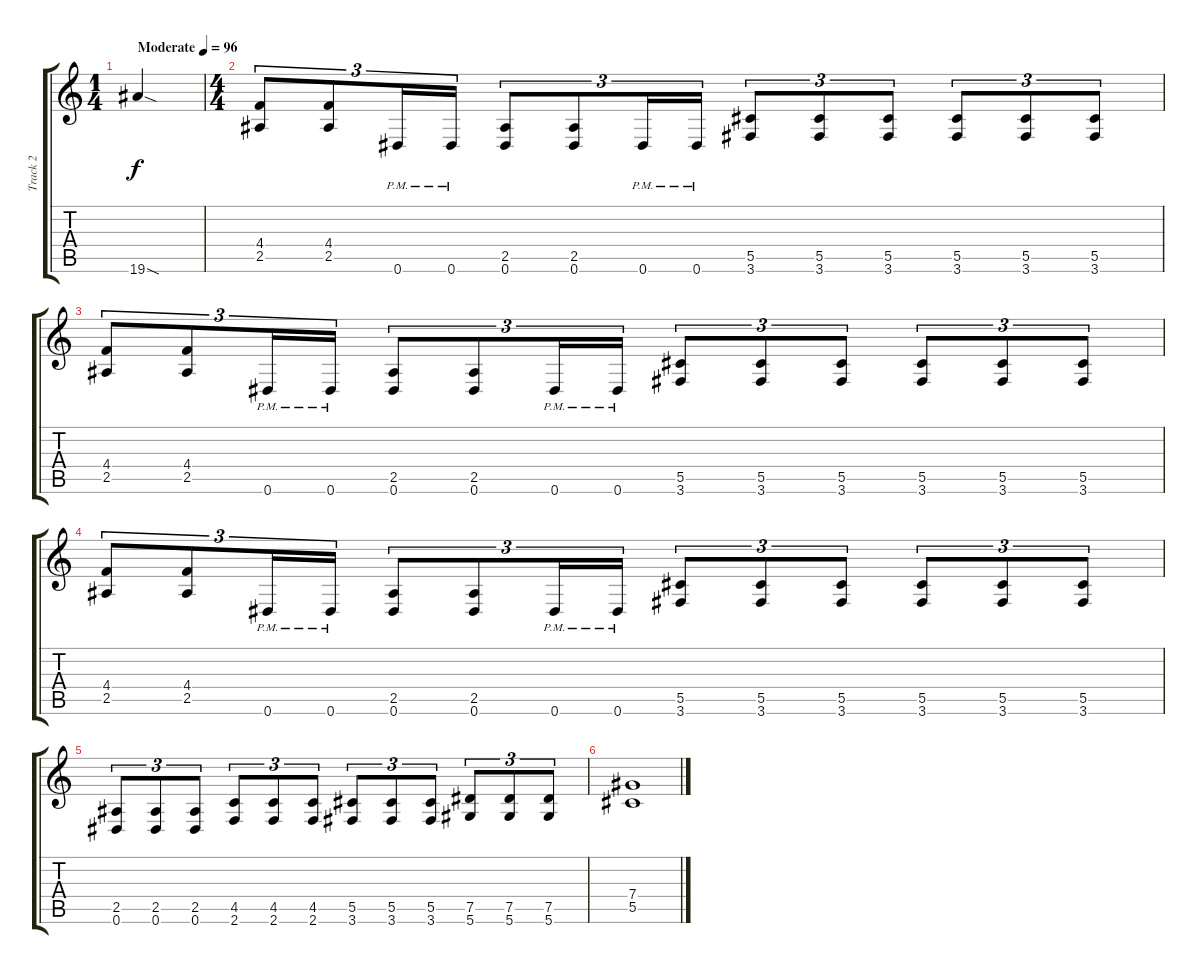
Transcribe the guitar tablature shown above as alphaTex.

\track ("Track 2" "Track 2") {instrument distortionguitar}
\staff {score tabs}
\tuning (Eb4 Bb3 Gb3 Db3 Ab2 Eb2) {hide}
\ts (1 4)
\tempo (96 "Moderate")
\clef g2
\ks c
19.6{sod}.4{dy f instrument distortionguitar} |
\ts (4 4)
(4.4 2.5).8{tu (3 2)} (4.4 2.5).8{tu (3 2)} 0.6{pm}.16{tu (3 2)} 0.6{pm}.16{tu (3 2)} (2.5 0.6).8{tu (3 2)} (2.5 0.6).8{tu (3 2)} 0.6{pm}.16{tu (3 2)} 0.6{pm}.16{tu (3 2)} (5.5 3.6).8{tu (3 2)} (5.5 3.6).8{tu (3 2)} (5.5 3.6).8{tu (3 2)} (5.5 3.6).8{tu (3 2)} (5.5 3.6).8{tu (3 2)} (5.5 3.6).8{tu (3 2)} |
(4.4 2.5).8{tu (3 2)} (4.4 2.5).8{tu (3 2)} 0.6{pm}.16{tu (3 2)} 0.6{pm}.16{tu (3 2)} (2.5 0.6).8{tu (3 2)} (2.5 0.6).8{tu (3 2)} 0.6{pm}.16{tu (3 2)} 0.6{pm}.16{tu (3 2)} (5.5 3.6).8{tu (3 2)} (5.5 3.6).8{tu (3 2)} (5.5 3.6).8{tu (3 2)} (5.5 3.6).8{tu (3 2)} (5.5 3.6).8{tu (3 2)} (5.5 3.6).8{tu (3 2)} |
(4.4 2.5).8{tu (3 2)} (4.4 2.5).8{tu (3 2)} 0.6{pm}.16{tu (3 2)} 0.6{pm}.16{tu (3 2)} (2.5 0.6).8{tu (3 2)} (2.5 0.6).8{tu (3 2)} 0.6{pm}.16{tu (3 2)} 0.6{pm}.16{tu (3 2)} (5.5 3.6).8{tu (3 2)} (5.5 3.6).8{tu (3 2)} (5.5 3.6).8{tu (3 2)} (5.5 3.6).8{tu (3 2)} (5.5 3.6).8{tu (3 2)} (5.5 3.6).8{tu (3 2)} |
(2.5 0.6).8{tu (3 2)} (2.5 0.6).8{tu (3 2)} (2.5 0.6).8{tu (3 2)} (4.5 2.6).8{tu (3 2)} (4.5 2.6).8{tu (3 2)} (4.5 2.6).8{tu (3 2)} (5.5 3.6).8{tu (3 2)} (5.5 3.6).8{tu (3 2)} (5.5 3.6).8{tu (3 2)} (7.5 5.6).8{tu (3 2)} (7.5 5.6).8{tu (3 2)} (7.5 5.6).8{tu (3 2)} |
(7.4 5.5).1
